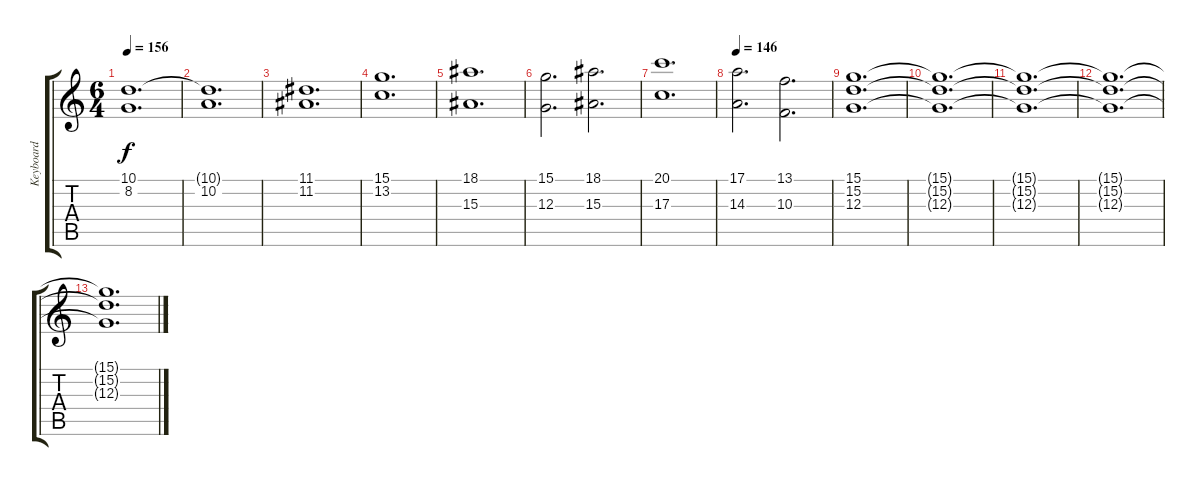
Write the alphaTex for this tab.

\track ("Keyboard" "Keyboard") {instrument stringensemble1}
\staff {score tabs}
\tuning (E4 B3 G3 D3 A2 E2) {hide}
\ts (6 4)
\tempo 156
\clef g2
\ks c
(10.1 8.2).1{d dy f} |
(10.1{t} 10.2).1{d} |
(11.1 11.2).1{d} |
(15.1 13.2).1{d} |
(18.1 15.3).1{d} |
(15.1 12.3).2{d} (18.1 15.3).2{d} |
(20.1 17.3).1{d} |
\tempo 146
(17.1 14.3).2{d} (13.1 10.3).2{d} |
(15.1 15.2 12.3).1{d} |
(15.1{t} 15.2{t} 12.3{t}).1{d} |
(15.1{t} 15.2{t} 12.3{t}).1{d} |
(15.1{t} 15.2{t} 12.3{t}).1{d} |
(15.1{t} 15.2{t} 12.3{t}).1{d}
